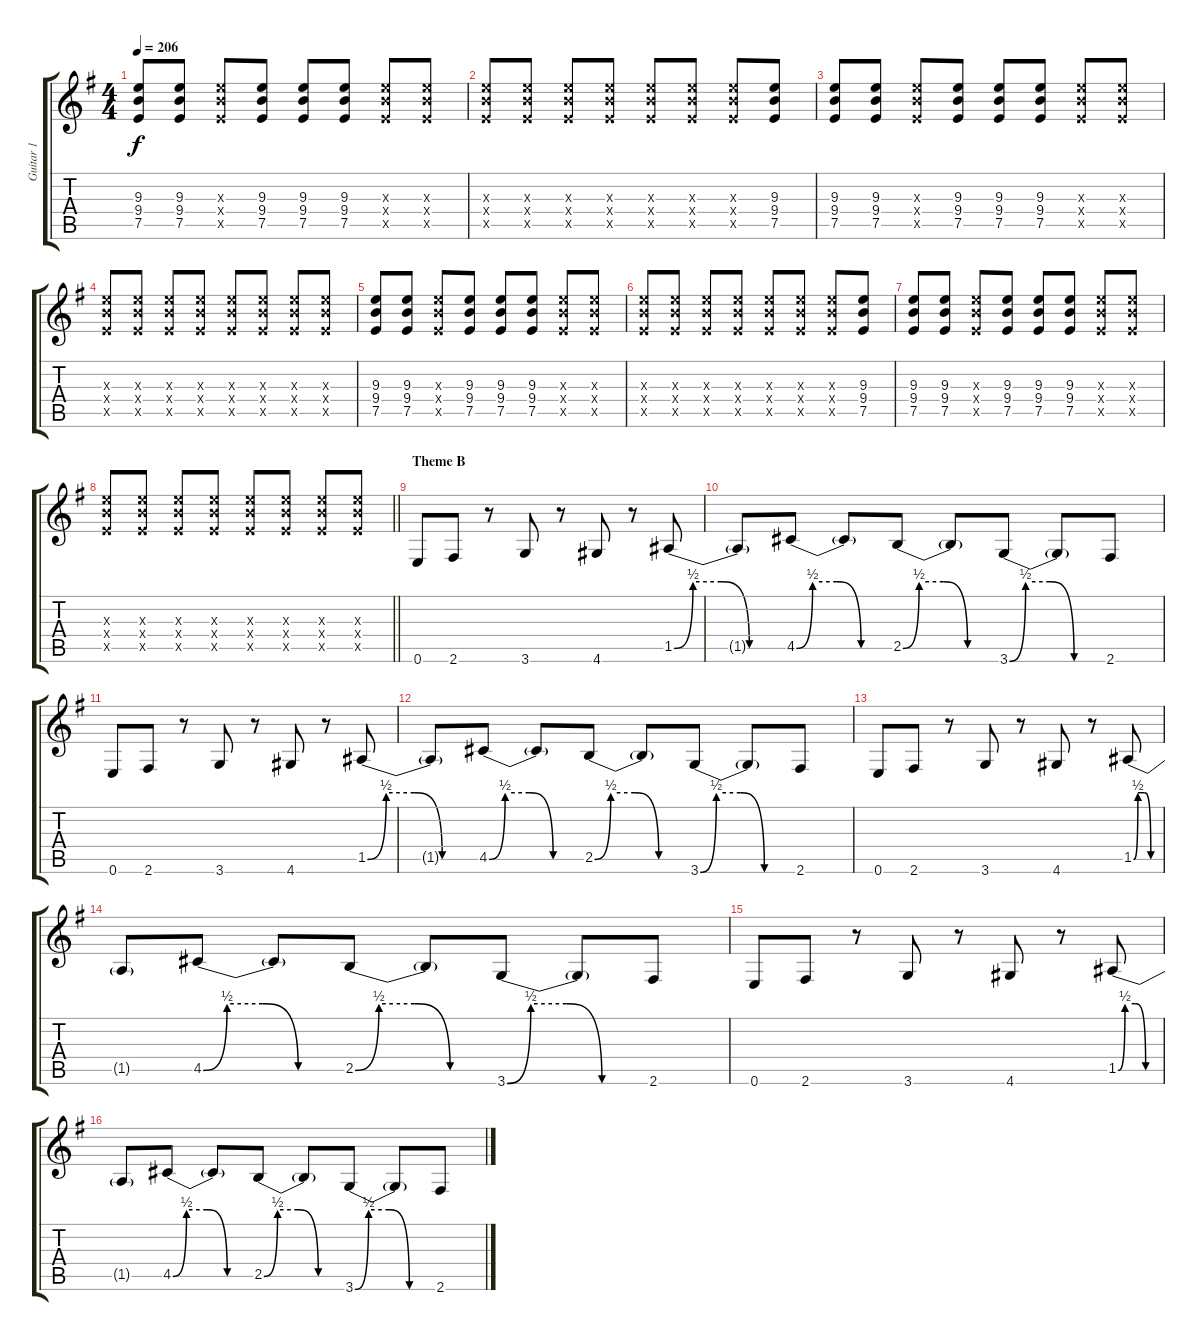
\track ("Guitar 1" "Guitar 1") {instrument distortionguitar}
\staff {score tabs}
\tuning (E4 B3 G3 D3 A2 E2) {hide}
\ts (4 4)
\tempo 206
\clef g2
\ks g
(9.3 9.4 7.5).8{dy f} (9.3 9.4 7.5).8 (9.3{x} 9.4{x} 7.5{x}).8 (9.3 9.4 7.5).8 (9.3 9.4 7.5).8 (9.3 9.4 7.5).8 (9.3{x} 9.4{x} 7.5{x}).8 (9.3{x} 9.4{x} 7.5{x}).8 |
(9.3{x} 9.4{x} 7.5{x}).8 (9.3{x} 9.4{x} 7.5{x}).8 (9.3{x} 9.4{x} 7.5{x}).8 (9.3{x} 9.4{x} 7.5{x}).8 (9.3{x} 9.4{x} 7.5{x}).8 (9.3{x} 9.4{x} 7.5{x}).8 (9.3{x} 9.4{x} 7.5{x}).8 (9.3 9.4 7.5).8 |
(9.3 9.4 7.5).8 (9.3 9.4 7.5).8 (9.3{x} 9.4{x} 7.5{x}).8 (9.3 9.4 7.5).8 (9.3 9.4 7.5).8 (9.3 9.4 7.5).8 (9.3{x} 9.4{x} 7.5{x}).8 (9.3{x} 9.4{x} 7.5{x}).8 |
(9.3{x} 9.4{x} 7.5{x}).8 (9.3{x} 9.4{x} 7.5{x}).8 (9.3{x} 9.4{x} 7.5{x}).8 (9.3{x} 9.4{x} 7.5{x}).8 (9.3{x} 9.4{x} 7.5{x}).8 (9.3{x} 9.4{x} 7.5{x}).8 (9.3{x} 9.4{x} 7.5{x}).8 (9.3{x} 9.4{x} 7.5{x}).8 |
(9.3 9.4 7.5).8 (9.3 9.4 7.5).8 (9.3{x} 9.4{x} 7.5{x}).8 (9.3 9.4 7.5).8 (9.3 9.4 7.5).8 (9.3 9.4 7.5).8 (9.3{x} 9.4{x} 7.5{x}).8 (9.3{x} 9.4{x} 7.5{x}).8 |
(9.3{x} 9.4{x} 7.5{x}).8 (9.3{x} 9.4{x} 7.5{x}).8 (9.3{x} 9.4{x} 7.5{x}).8 (9.3{x} 9.4{x} 7.5{x}).8 (9.3{x} 9.4{x} 7.5{x}).8 (9.3{x} 9.4{x} 7.5{x}).8 (9.3{x} 9.4{x} 7.5{x}).8 (9.3 9.4 7.5).8 |
(9.3 9.4 7.5).8 (9.3 9.4 7.5).8 (9.3{x} 9.4{x} 7.5{x}).8 (9.3 9.4 7.5).8 (9.3 9.4 7.5).8 (9.3 9.4 7.5).8 (9.3{x} 9.4{x} 7.5{x}).8 (9.3{x} 9.4{x} 7.5{x}).8 |
\barLineRight lightlight
(9.3{x} 9.4{x} 7.5{x}).8 (9.3{x} 9.4{x} 7.5{x}).8 (9.3{x} 9.4{x} 7.5{x}).8 (9.3{x} 9.4{x} 7.5{x}).8 (9.3{x} 9.4{x} 7.5{x}).8 (9.3{x} 9.4{x} 7.5{x}).8 (9.3{x} 9.4{x} 7.5{x}).8 (9.3{x} 9.4{x} 7.5{x}).8 |
\section ("" "Theme B")
0.6.8 2.6.8 r.8 3.6.8 r.8 4.6.8 r.8 1.5{be (custom 0 0 10 2 25 2 40 0 60 0)}.8 |
1.5{t}.8 4.5{be (custom 0 0 10 2 25 2 40 0 60 0)}.8 4.5{t}.8 2.5{be (custom 0 0 10 2 25 2 40 0 60 0)}.8 2.5{t}.8 3.6{be (custom 0 0 10 2 25 2 40 0 60 0)}.8 3.6{t}.8 2.6.8 |
0.6.8 2.6.8 r.8 3.6.8 r.8 4.6.8 r.8 1.5{be (custom 0 0 10 2 25 2 40 0 60 0)}.8 |
1.5{t}.8 4.5{be (custom 0 0 10 2 25 2 40 0 60 0)}.8 4.5{t}.8 2.5{be (custom 0 0 10 2 25 2 40 0 60 0)}.8 2.5{t}.8 3.6{be (custom 0 0 10 2 25 2 40 0 60 0)}.8 3.6{t}.8 2.6.8 |
0.6.8 2.6.8 r.8 3.6.8 r.8 4.6.8 r.8 1.5{be (custom 0 0 10 2 25 2 40 0 60 0)}.8 |
1.5{t}.8 4.5{be (custom 0 0 10 2 25 2 40 0 60 0)}.8 4.5{t}.8 2.5{be (custom 0 0 10 2 25 2 40 0 60 0)}.8 2.5{t}.8 3.6{be (custom 0 0 10 2 25 2 40 0 60 0)}.8 3.6{t}.8 2.6.8 |
0.6.8 2.6.8 r.8 3.6.8 r.8 4.6.8 r.8 1.5{be (custom 0 0 10 2 25 2 40 0 60 0)}.8 |
1.5{t}.8 4.5{be (custom 0 0 10 2 25 2 40 0 60 0)}.8 4.5{t}.8 2.5{be (custom 0 0 10 2 25 2 40 0 60 0)}.8 2.5{t}.8 3.6{be (custom 0 0 10 2 25 2 40 0 60 0)}.8 3.6{t}.8 2.6.8
